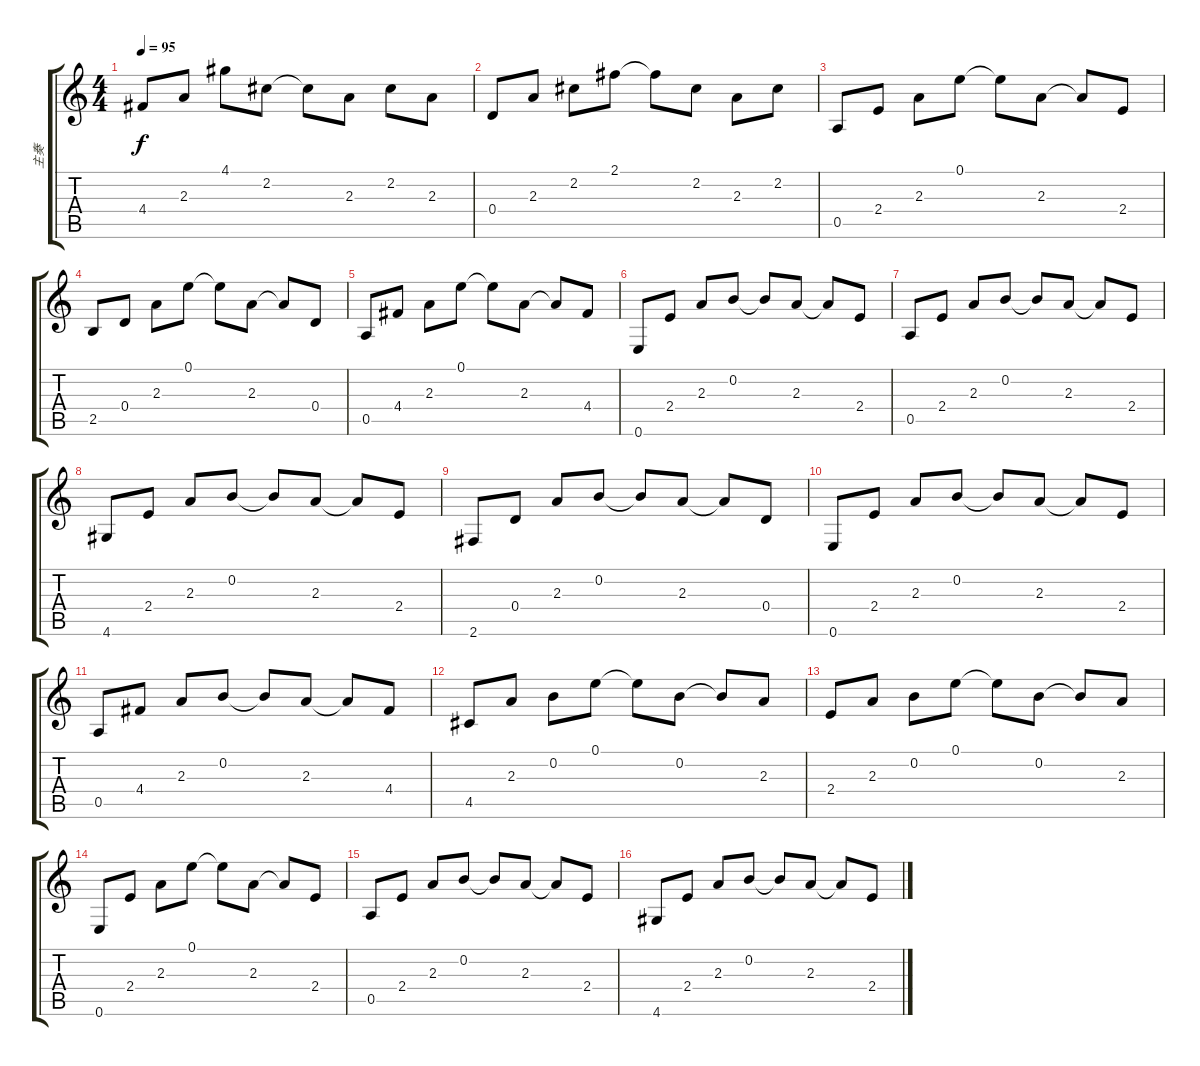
\track ("主奏" "主奏") {instrument acousticguitarsteel}
\staff {score tabs}
\tuning (E4 B3 G3 D3 A2 E2) {hide}
\ts (4 4)
\tempo 95
\clef g2
\ks c
4.4.8{dy f} 2.3.8 4.1.8 2.2.8 2.2{t}.8 2.3.8 2.2.8 2.3.8 |
0.4.8 2.3.8 2.2.8 2.1.8 2.1{t}.8 2.2.8 2.3.8 2.2.8 |
0.5.8 2.4.8 2.3.8 0.1.8 0.1{t}.8 2.3.8 2.3{t}.8 2.4.8 |
2.5.8 0.4.8 2.3.8 0.1.8 0.1{t}.8 2.3.8 2.3{t}.8 0.4.8 |
0.5.8 4.4.8 2.3.8 0.1.8 0.1{t}.8 2.3.8 2.3{t}.8 4.4.8 |
0.6.8 2.4.8 2.3.8 0.2.8 0.2{t}.8 2.3.8 2.3{t}.8 2.4.8 |
0.5.8 2.4.8 2.3.8 0.2.8 0.2{t}.8 2.3.8 2.3{t}.8 2.4.8 |
4.6.8 2.4.8 2.3.8 0.2.8 0.2{t}.8 2.3.8 2.3{t}.8 2.4.8 |
2.6.8 0.4.8 2.3.8 0.2.8 0.2{t}.8 2.3.8 2.3{t}.8 0.4.8 |
0.6.8 2.4.8 2.3.8 0.2.8 0.2{t}.8 2.3.8 2.3{t}.8 2.4.8 |
0.5.8 4.4.8 2.3.8 0.2.8 0.2{t}.8 2.3.8 2.3{t}.8 4.4.8 |
4.5.8 2.3.8 0.2.8 0.1.8 0.1{t}.8 0.2.8 0.2{t}.8 2.3.8 |
2.4.8 2.3.8 0.2.8 0.1.8 0.1{t}.8 0.2.8 0.2{t}.8 2.3.8 |
0.6.8 2.4.8 2.3.8 0.1.8 0.1{t}.8 2.3.8 2.3{t}.8 2.4.8 |
0.5.8 2.4.8 2.3.8 0.2.8 0.2{t}.8 2.3.8 2.3{t}.8 2.4.8 |
4.6.8 2.4.8 2.3.8 0.2.8 0.2{t}.8 2.3.8 2.3{t}.8 2.4.8
